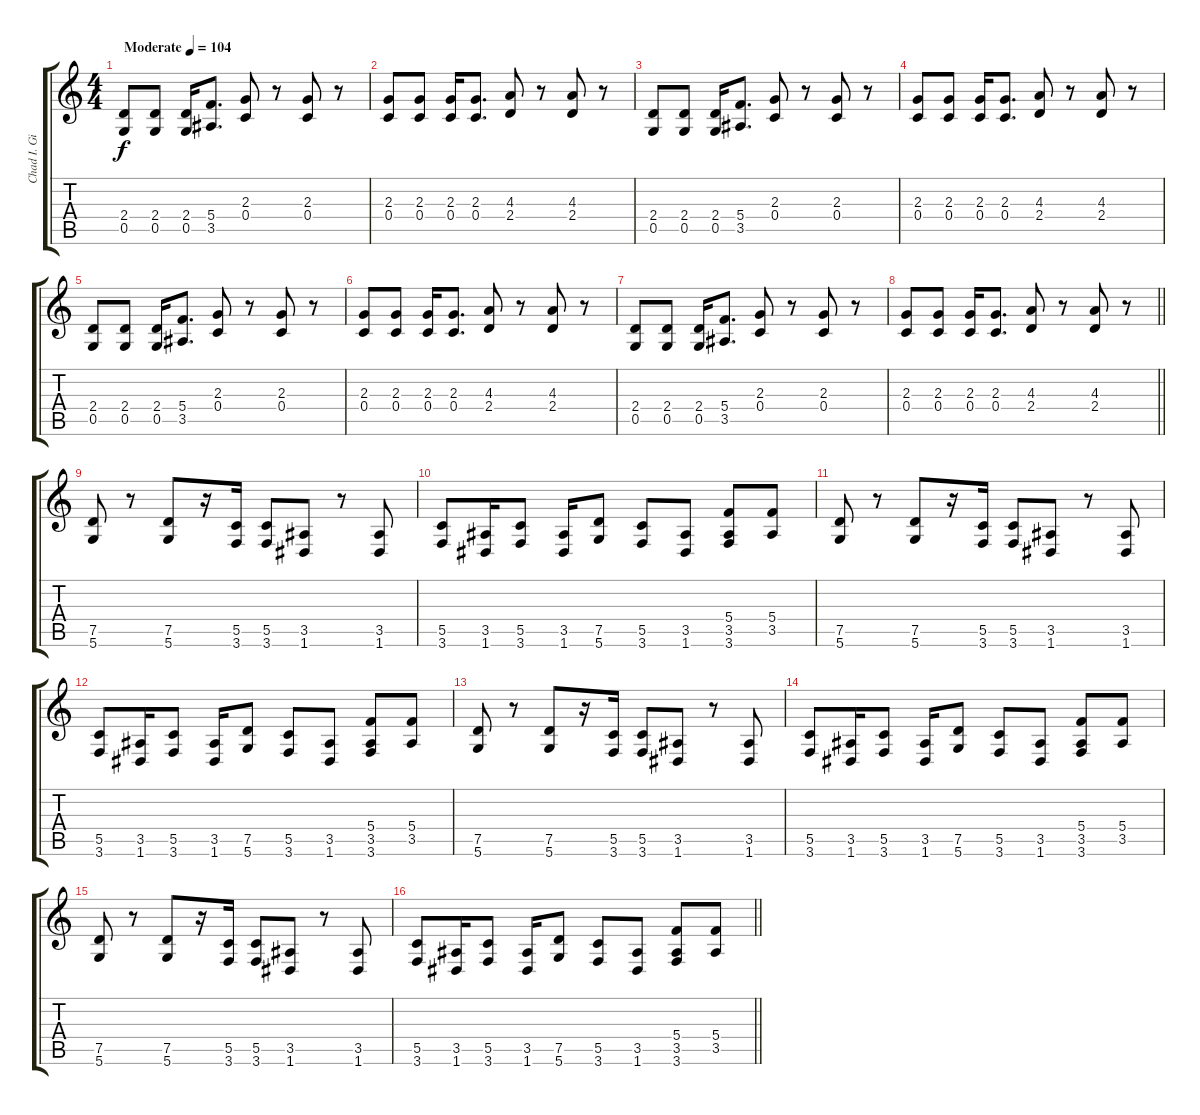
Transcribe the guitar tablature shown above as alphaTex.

\track ("Chad I. Ginsburg" "Chad I. Gi") {instrument distortionguitar}
\staff {score tabs}
\tuning (D4 A3 F3 C3 G2 D2) {hide}
\ts (4 4)
\section ("" "")
\tempo (104 "Moderate")
\clef g2
\ks c
(2.4 0.5).8{dy f instrument distortionguitar} (2.4 0.5).8 (2.4 0.5).16 (5.4 3.5).8{d} (2.3 0.4).8 r.8 (2.3 0.4).8 r.8 |
(2.3 0.4).8 (2.3 0.4).8 (2.3 0.4).16 (2.3 0.4).8{d} (4.3 2.4).8 r.8 (4.3 2.4).8 r.8 |
(2.4 0.5).8 (2.4 0.5).8 (2.4 0.5).16 (5.4 3.5).8{d} (2.3 0.4).8 r.8 (2.3 0.4).8 r.8 |
(2.3 0.4).8 (2.3 0.4).8 (2.3 0.4).16 (2.3 0.4).8{d} (4.3 2.4).8 r.8 (4.3 2.4).8 r.8 |
(2.4 0.5).8 (2.4 0.5).8 (2.4 0.5).16 (5.4 3.5).8{d} (2.3 0.4).8 r.8 (2.3 0.4).8 r.8 |
(2.3 0.4).8 (2.3 0.4).8 (2.3 0.4).16 (2.3 0.4).8{d} (4.3 2.4).8 r.8 (4.3 2.4).8 r.8 |
(2.4 0.5).8 (2.4 0.5).8 (2.4 0.5).16 (5.4 3.5).8{d} (2.3 0.4).8 r.8 (2.3 0.4).8 r.8 |
\barLineRight lightlight
(2.3 0.4).8 (2.3 0.4).8 (2.3 0.4).16 (2.3 0.4).8{d} (4.3 2.4).8 r.8 (4.3 2.4).8 r.8 |
\section ("" "")
(7.5 5.6).8 r.8 (7.5 5.6).8 r.16 (5.5 3.6).16 (5.5 3.6).8 (3.5 1.6).8 r.8 (3.5 1.6).8 |
(5.5 3.6).8 (3.5 1.6).16 (5.5 3.6).8 (3.5 1.6).16 (7.5 5.6).8 (5.5 3.6).8 (3.5 1.6).8 (5.4 3.5 3.6).8 (5.4 3.5).8 |
(7.5 5.6).8 r.8 (7.5 5.6).8 r.16 (5.5 3.6).16 (5.5 3.6).8 (3.5 1.6).8 r.8 (3.5 1.6).8 |
(5.5 3.6).8 (3.5 1.6).16 (5.5 3.6).8 (3.5 1.6).16 (7.5 5.6).8 (5.5 3.6).8 (3.5 1.6).8 (5.4 3.5 3.6).8 (5.4 3.5).8 |
(7.5 5.6).8 r.8 (7.5 5.6).8 r.16 (5.5 3.6).16 (5.5 3.6).8 (3.5 1.6).8 r.8 (3.5 1.6).8 |
(5.5 3.6).8 (3.5 1.6).16 (5.5 3.6).8 (3.5 1.6).16 (7.5 5.6).8 (5.5 3.6).8 (3.5 1.6).8 (5.4 3.5 3.6).8 (5.4 3.5).8 |
(7.5 5.6).8 r.8 (7.5 5.6).8 r.16 (5.5 3.6).16 (5.5 3.6).8 (3.5 1.6).8 r.8 (3.5 1.6).8 |
\barLineRight lightlight
(5.5 3.6).8 (3.5 1.6).16 (5.5 3.6).8 (3.5 1.6).16 (7.5 5.6).8 (5.5 3.6).8 (3.5 1.6).8 (5.4 3.5 3.6).8 (5.4 3.5).8
